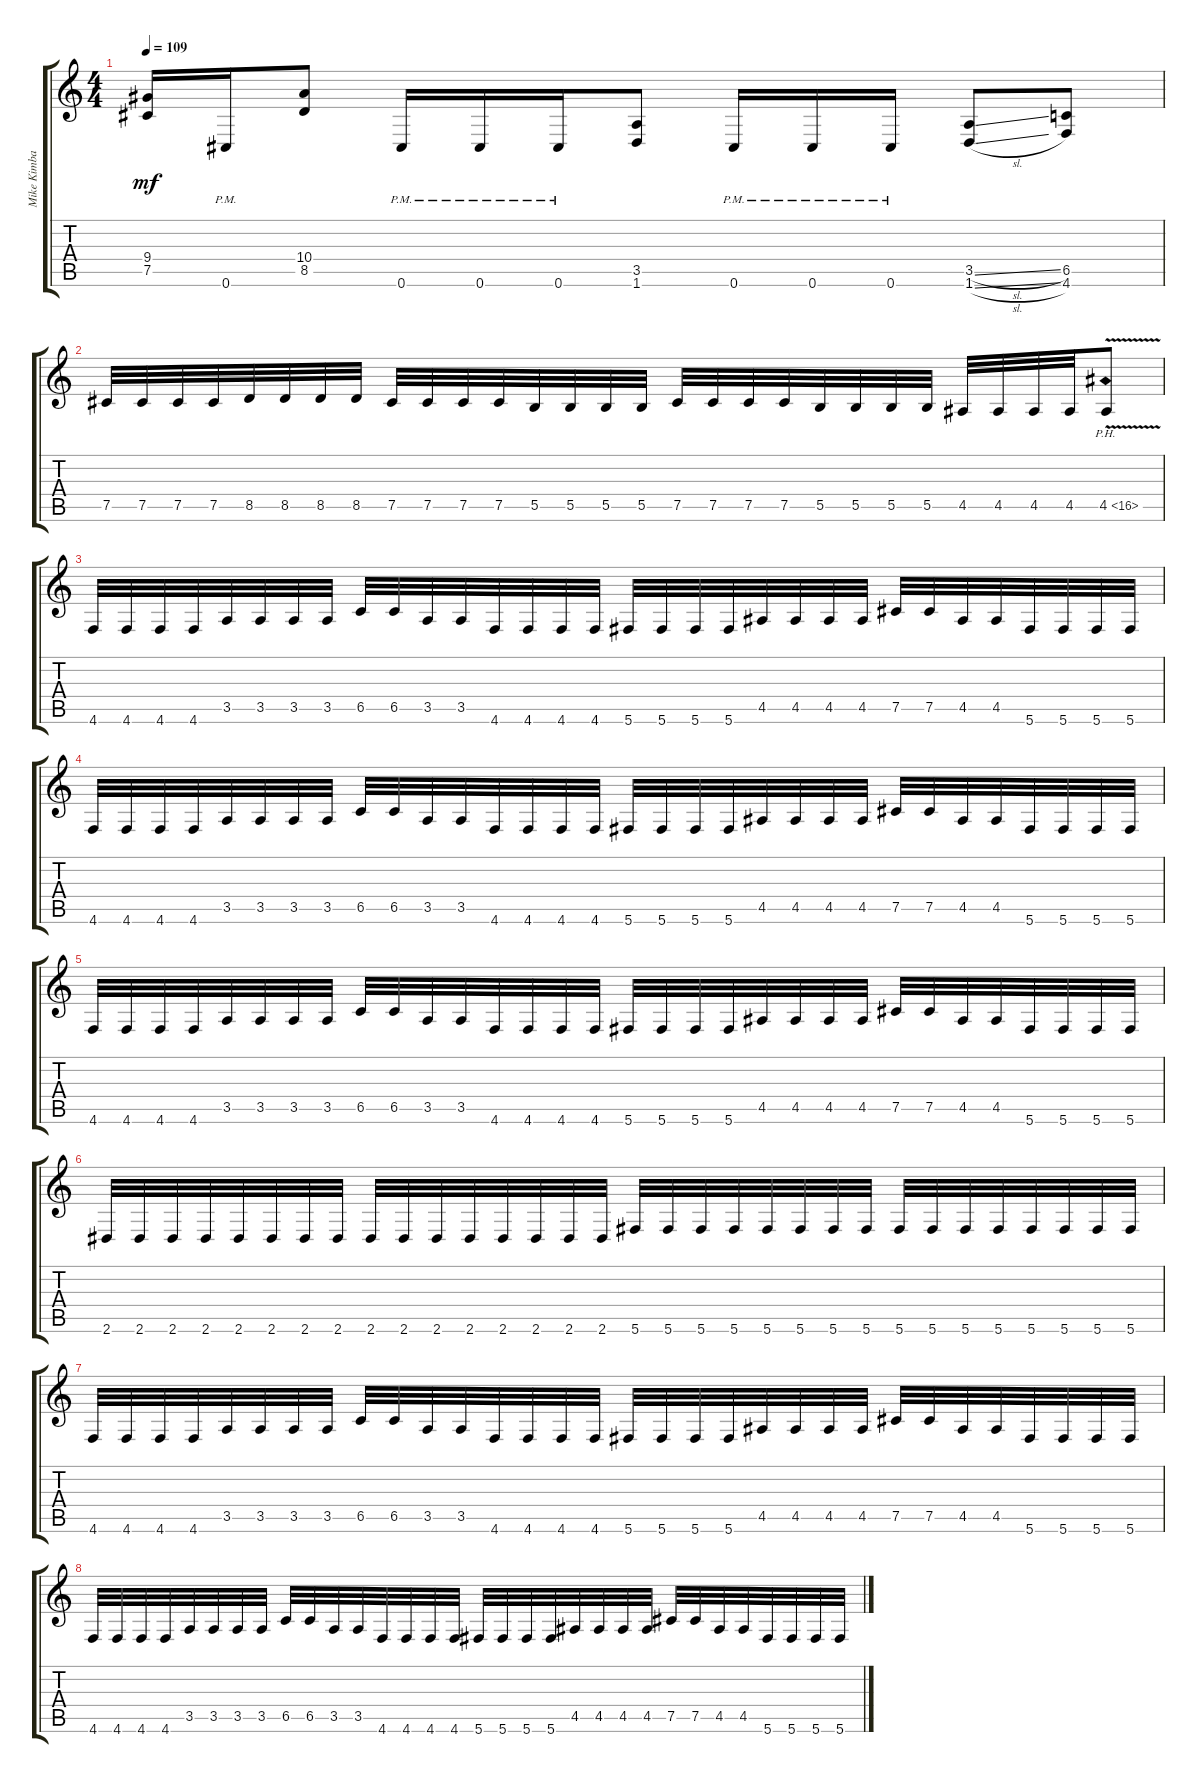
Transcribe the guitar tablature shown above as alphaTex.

\track ("Mike Kimball" "Mike Kimba") {instrument distortionguitar}
\staff {score tabs}
\tuning (Db4 Ab3 E3 B2 Gb2 Db2) {hide}
\ts (4 4)
\tempo 109
\clef g2
\ks c
(9.4 7.5).16{dy mf} 0.6{pm}.16 (10.4 8.5).8 0.6{pm}.16 0.6{pm}.16 0.6{pm}.16 (3.5 1.6).8 0.6{pm}.16 0.6{pm}.16 0.6{pm}.16 (3.5{sl} 1.6{sl}).8 (6.5 4.6).8 |
7.5.32 7.5.32 7.5.32 7.5.32 8.5.32 8.5.32 8.5.32 8.5.32 7.5.32 7.5.32 7.5.32 7.5.32 5.5.32 5.5.32 5.5.32 5.5.32 7.5.32 7.5.32 7.5.32 7.5.32 5.5.32 5.5.32 5.5.32 5.5.32 4.5.32 4.5.32 4.5.32 4.5.32 4.5{ph 12 v}.8 |
\section ("" "")
4.6.32 4.6.32 4.6.32 4.6.32 3.5.32 3.5.32 3.5.32 3.5.32 6.5.32 6.5.32 3.5.32 3.5.32 4.6.32 4.6.32 4.6.32 4.6.32 5.6.32 5.6.32 5.6.32 5.6.32 4.5.32 4.5.32 4.5.32 4.5.32 7.5.32 7.5.32 4.5.32 4.5.32 5.6.32 5.6.32 5.6.32 5.6.32 |
4.6.32 4.6.32 4.6.32 4.6.32 3.5.32 3.5.32 3.5.32 3.5.32 6.5.32 6.5.32 3.5.32 3.5.32 4.6.32 4.6.32 4.6.32 4.6.32 5.6.32 5.6.32 5.6.32 5.6.32 4.5.32 4.5.32 4.5.32 4.5.32 7.5.32 7.5.32 4.5.32 4.5.32 5.6.32 5.6.32 5.6.32 5.6.32 |
4.6.32 4.6.32 4.6.32 4.6.32 3.5.32 3.5.32 3.5.32 3.5.32 6.5.32 6.5.32 3.5.32 3.5.32 4.6.32 4.6.32 4.6.32 4.6.32 5.6.32 5.6.32 5.6.32 5.6.32 4.5.32 4.5.32 4.5.32 4.5.32 7.5.32 7.5.32 4.5.32 4.5.32 5.6.32 5.6.32 5.6.32 5.6.32 |
2.6.32 2.6.32 2.6.32 2.6.32 2.6.32 2.6.32 2.6.32 2.6.32 2.6.32 2.6.32 2.6.32 2.6.32 2.6.32 2.6.32 2.6.32 2.6.32 5.6.32 5.6.32 5.6.32 5.6.32 5.6.32 5.6.32 5.6.32 5.6.32 5.6.32 5.6.32 5.6.32 5.6.32 5.6.32 5.6.32 5.6.32 5.6.32 |
4.6.32 4.6.32 4.6.32 4.6.32 3.5.32 3.5.32 3.5.32 3.5.32 6.5.32 6.5.32 3.5.32 3.5.32 4.6.32 4.6.32 4.6.32 4.6.32 5.6.32 5.6.32 5.6.32 5.6.32 4.5.32 4.5.32 4.5.32 4.5.32 7.5.32 7.5.32 4.5.32 4.5.32 5.6.32 5.6.32 5.6.32 5.6.32 |
4.6.32 4.6.32 4.6.32 4.6.32 3.5.32 3.5.32 3.5.32 3.5.32 6.5.32 6.5.32 3.5.32 3.5.32 4.6.32 4.6.32 4.6.32 4.6.32 5.6.32 5.6.32 5.6.32 5.6.32 4.5.32 4.5.32 4.5.32 4.5.32 7.5.32 7.5.32 4.5.32 4.5.32 5.6.32 5.6.32 5.6.32 5.6.32
